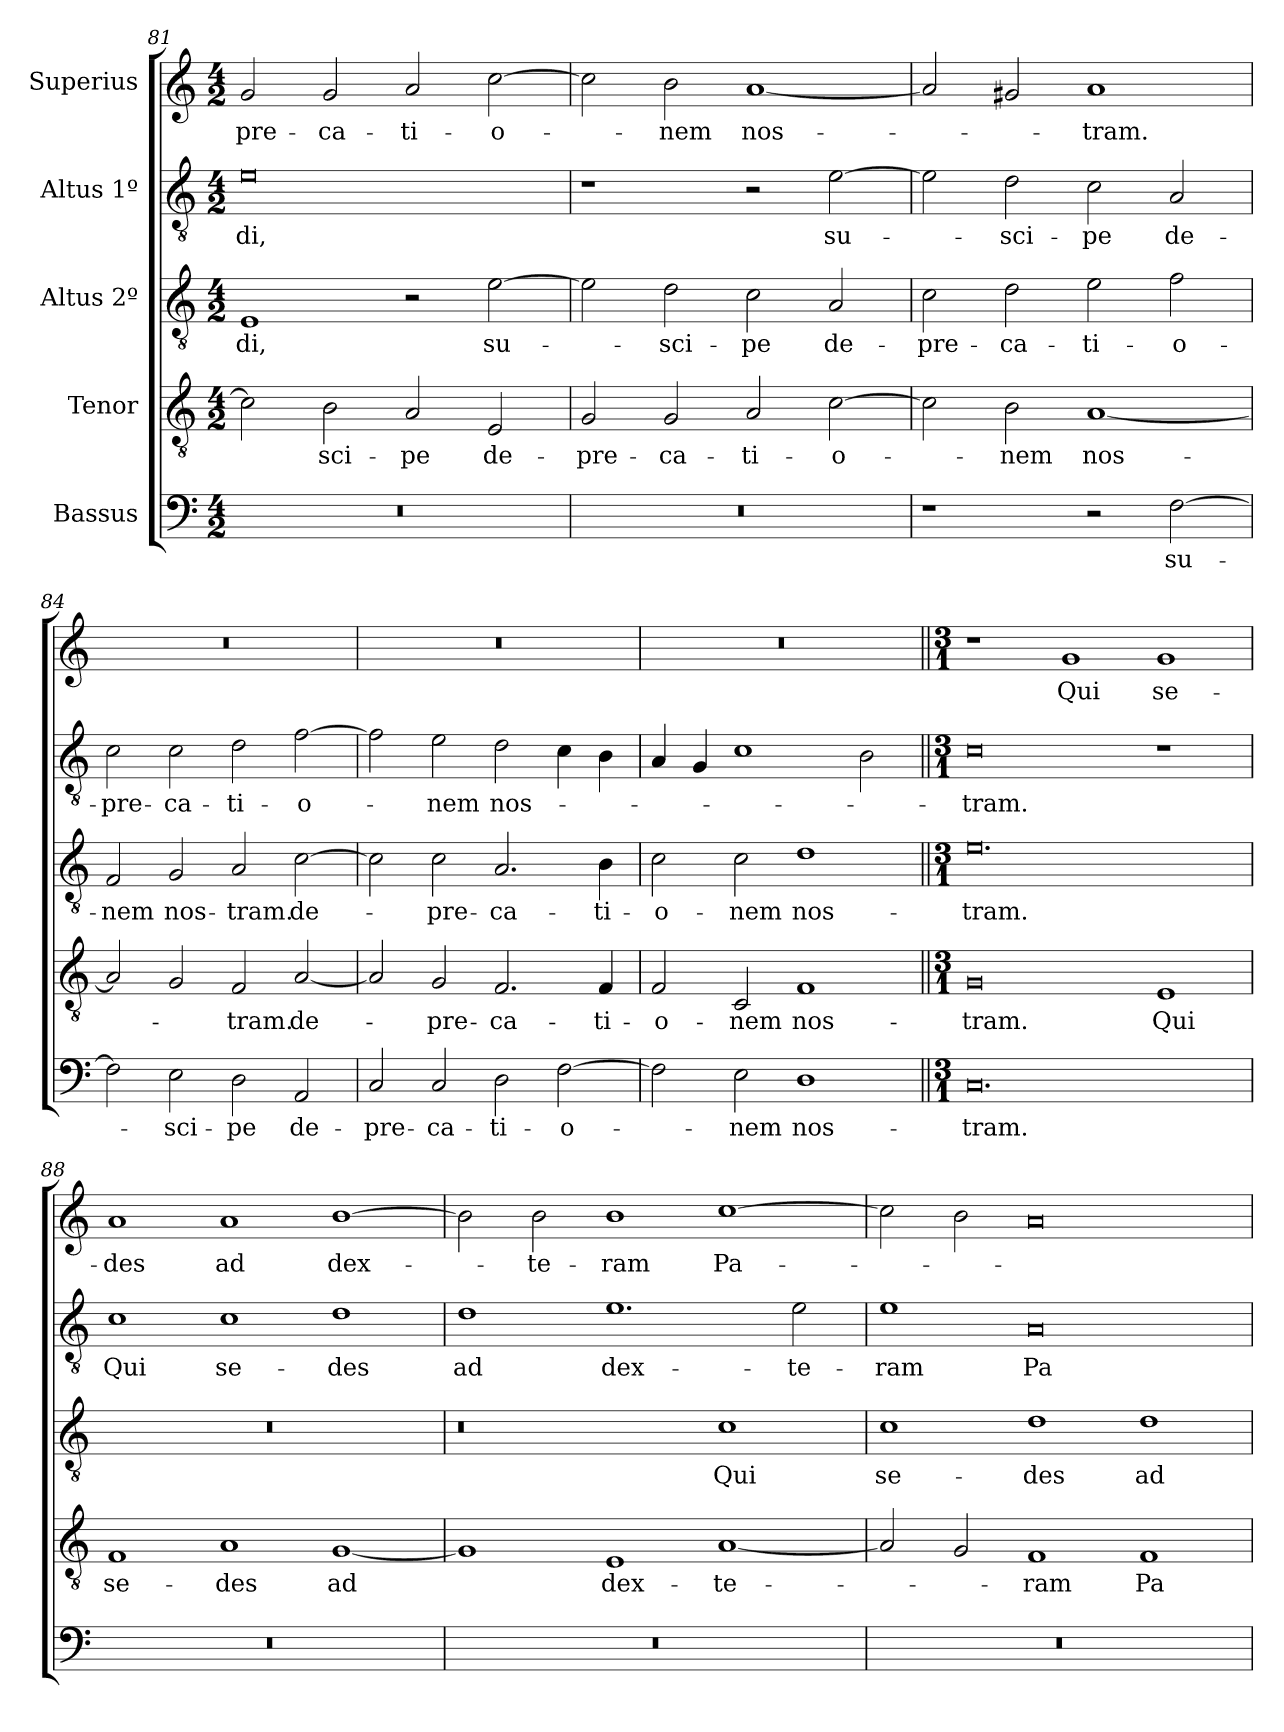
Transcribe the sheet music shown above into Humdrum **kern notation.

**kern	**text	**kern	**text	**kern	**text	**kern	**text	**kern	**text
*part5	*part5	*part4	*part4	*part3	*part3	*part2	*part2	*part1	*part1
*staff5	*staff5	*staff4	*staff4	*staff3	*staff3	*staff2	*staff2	*staff1	*staff1
*I"Bassus	*	*I"Tenor	*	*I"Altus 2º	*	*I"Altus 1º	*	*I"Superius	*
*clefF4	*	*clefGv2	*	*clefGv2	*	*clefGv2	*	*clefG2	*
*k[]	*	*k[]	*	*k[]	*	*k[]	*	*k[]	*
*M4/2	*	*M4/2	*	*M4/2	*	*M4/2	*	*M4/2	*
=81	=81	=81	=81	=81	=81	=81	=81	=81	=81
0r	.	2c\]	.	1E/	-di,	0e\	-di,	2g/	-pre-
.	.	2B\	-sci-	.	.	.	.	2g/	-ca-
.	.	2A/	-pe	2r	.	.	.	2a/	-ti-
.	.	2E/	de-	[2e\	su-	.	.	[2cc\	-o-
=82	=82	=82	=82	=82	=82	=82	=82	=82	=82
0r	.	2G/	-pre-	2e\]	.	1r	.	2cc\]	.
.	.	2G/	-ca-	2d\	-sci-	.	.	2b\	-nem
.	.	2A/	-ti-	2c\	-pe	2r	.	[1a/	nos-
.	.	[2c\	-o-	2A/	de-	[2e\	su-	.	.
=83	=83	=83	=83	=83	=83	=83	=83	=83	=83
1r	.	2c\]	.	2c\	-pre-	2e\]	.	2a/]	.
.	.	2B\	-nem	2d\	-ca-	2d\	-sci-	2g#X/	.
2r	.	[1A/	nos-	2e\	-ti-	2c\	-pe	1a/	-tram.
[2F\	su-	.	.	2f\	-o-	2A/	de-	.	.
=84	=84	=84	=84	=84	=84	=84	=84	=84	=84
2F\]	.	2A/]	.	2F/	-nem	2c\	-pre-	0r	.
2E\	-sci-	2G/	.	2G/	nos-	2c\	-ca-	.	.
2D\	-pe	2F/	-tram.	2A/	-tram.	2d\	-ti-	.	.
2AA/	de-	[2A/	de-	[2c\	de-	[2f\	-o-	.	.
=85	=85	=85	=85	=85	=85	=85	=85	=85	=85
2C/	-pre-	2A/]	.	2c\]	.	2f\]	.	0r	.
2C/	-ca-	2G/	-pre-	2c\	-pre-	2e\	-nem	.	.
2D\	-ti-	2.F/	-ca-	2.A/	-ca-	2d\	nos-	.	.
[2F\	-o-	.	.	.	.	4c\	.	.	.
.	.	4F/	-ti-	4B\	-ti-	4B\	.	.	.
=86	=86	=86	=86	=86	=86	=86	=86	=86	=86
2F\]	.	2F/	-o-	2c\	-o-	4A/	.	0r	.
.	.	.	.	.	.	4G/	.	.	.
2E\	-nem	2C/	-nem	2c\	-nem	1c\	.	.	.
1D\	nos-	1F/	nos-	1d\	nos-	.	.	.	.
.	.	.	.	.	.	2B\	.	.	.
=87||	=87||	=87||	=87||	=87||	=87||	=87||	=87||	=87||	=87||
*M3/1	*	*M3/1	*	*M3/1	*	*M3/1	*	*M3/1	*
0.C/	-tram.	0G/	-tram.	0.e\	-tram.	0c\	-tram.	1r	.
.	.	.	.	.	.	.	.	1g/	Qui
.	.	1E/	Qui	.	.	1r	.	1g/	se-
=88	=88	=88	=88	=88	=88	=88	=88	=88	=88
0.r	.	1F/	se-	0.r	.	1c\	Qui	1a/	-des
.	.	1A/	-des	.	.	1c\	se-	1a/	ad
.	.	[1G/	ad	.	.	1d\	-des	[1b\	dex-
=89	=89	=89	=89	=89	=89	=89	=89	=89	=89
0.r	.	1G/]	.	0r	.	1d\	ad	2b\]	.
.	.	.	.	.	.	.	.	2b\	-te-
.	.	1E/	dex-	.	.	1.e\	dex-	1b\	-ram
.	.	[1A/	-te-	1c\	Qui	.	.	[1cc\	Pa-
.	.	.	.	.	.	2e\	-te-	.	.
=90	=90	=90	=90	=90	=90	=90	=90	=90	=90
0.r	.	2A/]	.	1c\	se-	1e\	-ram	2cc\]	.
.	.	2G/	.	.	.	.	.	2b\	.
.	.	1F/	-ram	1d\	-des	0A/	Pa-	0a/	.
.	.	1F/	Pa-	1d\	ad	.	.	.	.
=	=	=	=	=	=	=	=	=	=
*-	*-	*-	*-	*-	*-	*-	*-	*-	*-
